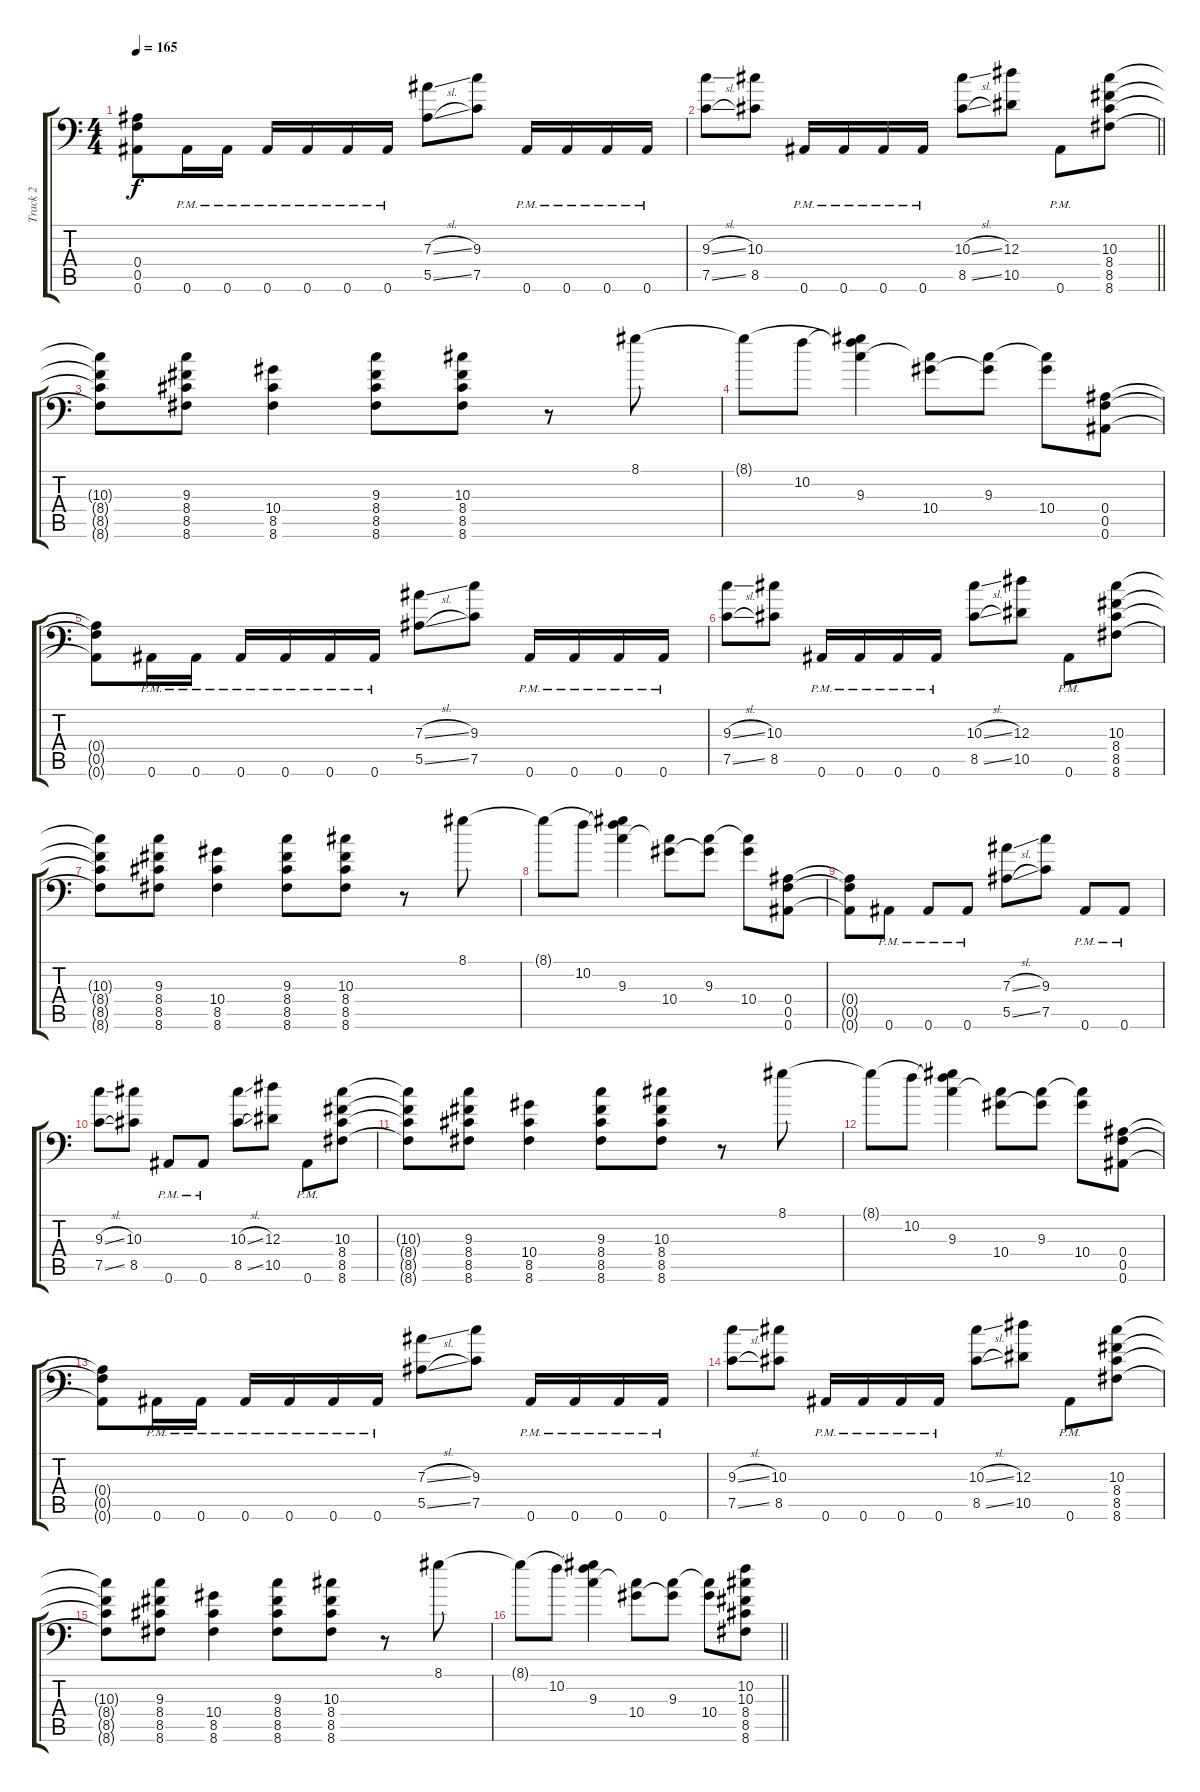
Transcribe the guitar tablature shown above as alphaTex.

\track ("Track 2" "Track 2") {instrument distortionguitar}
\staff {score tabs}
\tuning (C4 G3 Eb3 Bb2 F2 Bb1) {hide}
\ts (4 4)
\section ("" "")
\tempo 165
\clef f4
\ks c
(0.4{t} 0.5{t} 0.6{t}).8{dy f} 0.6{pm}.16 0.6{pm}.16 0.6{pm}.16 0.6{pm}.16 0.6{pm}.16 0.6{pm}.16 (7.3{sl} 5.5{sl}).8 (9.3 7.5).8 0.6{pm}.16 0.6{pm}.16 0.6{pm}.16 0.6{pm}.16 |
\barLineRight lightlight
(9.3{sl} 7.5{sl}).8 (10.3 8.5).8 0.6{pm}.16 0.6{pm}.16 0.6{pm}.16 0.6{pm}.16 (10.3{sl} 8.5{sl}).8 (12.3 10.5).8 0.6{pm}.8 (10.3 8.4 8.5 8.6).8 |
\section ("" "")
(10.3{t} 8.4{t} 8.5{t} 8.6{t}).8 (9.3 8.4 8.5 8.6).8 (10.4 8.5 8.6).4 (9.3 8.4 8.5 8.6).8 (10.3 8.4 8.5 8.6).8 r.8 8.1.8 |
8.1{t}.8 10.2.8 (8.1{t} 10.2{t} 9.3).4 (9.3{t} 10.4).8 (9.3 10.4{t}).8 (9.3{t} 10.4).8 (0.4 0.5 0.6).8 |
(0.4{t} 0.5{t} 0.6{t}).8 0.6{pm}.16 0.6{pm}.16 0.6{pm}.16 0.6{pm}.16 0.6{pm}.16 0.6{pm}.16 (7.3{sl} 5.5{sl}).8 (9.3 7.5).8 0.6{pm}.16 0.6{pm}.16 0.6{pm}.16 0.6{pm}.16 |
(9.3{sl} 7.5{sl}).8 (10.3 8.5).8 0.6{pm}.16 0.6{pm}.16 0.6{pm}.16 0.6{pm}.16 (10.3{sl} 8.5{sl}).8 (12.3 10.5).8 0.6{pm}.8 (10.3 8.4 8.5 8.6).8 |
(10.3{t} 8.4{t} 8.5{t} 8.6{t}).8 (9.3 8.4 8.5 8.6).8 (10.4 8.5 8.6).4 (9.3 8.4 8.5 8.6).8 (10.3 8.4 8.5 8.6).8 r.8 8.1.8 |
8.1{t}.8 10.2.8 (8.1{t} 10.2{t} 9.3).4 (9.3{t} 10.4).8 (9.3 10.4{t}).8 (9.3{t} 10.4).8 (0.4 0.5 0.6).8 |
(0.4{t} 0.5{t} 0.6{t}).8 0.6{pm}.8 0.6{pm}.8 0.6{pm}.8 (7.3{sl} 5.5{sl}).8 (9.3 7.5).8 0.6{pm}.8 0.6{pm}.8 |
(9.3{sl} 7.5{sl}).8 (10.3 8.5).8 0.6{pm}.8 0.6{pm}.8 (10.3{sl} 8.5{sl}).8 (12.3 10.5).8 0.6{pm}.8 (10.3 8.4 8.5 8.6).8 |
(10.3{t} 8.4{t} 8.5{t} 8.6{t}).8 (9.3 8.4 8.5 8.6).8 (10.4 8.5 8.6).4 (9.3 8.4 8.5 8.6).8 (10.3 8.4 8.5 8.6).8 r.8 8.1.8 |
8.1{t}.8 10.2.8 (8.1{t} 10.2{t} 9.3).4 (9.3{t} 10.4).8 (9.3 10.4{t}).8 (9.3{t} 10.4).8 (0.4 0.5 0.6).8 |
(0.4{t} 0.5{t} 0.6{t}).8 0.6{pm}.16 0.6{pm}.16 0.6{pm}.16 0.6{pm}.16 0.6{pm}.16 0.6{pm}.16 (7.3{sl} 5.5{sl}).8 (9.3 7.5).8 0.6{pm}.16 0.6{pm}.16 0.6{pm}.16 0.6{pm}.16 |
(9.3{sl} 7.5{sl}).8 (10.3 8.5).8 0.6{pm}.16 0.6{pm}.16 0.6{pm}.16 0.6{pm}.16 (10.3{sl} 8.5{sl}).8 (12.3 10.5).8 0.6{pm}.8 (10.3 8.4 8.5 8.6).8 |
(10.3{t} 8.4{t} 8.5{t} 8.6{t}).8 (9.3 8.4 8.5 8.6).8 (10.4 8.5 8.6).4 (9.3 8.4 8.5 8.6).8 (10.3 8.4 8.5 8.6).8 r.8 8.1.8 |
\barLineRight lightlight
8.1{t}.8 10.2.8 (8.1{t} 10.2{t} 9.3).4 (9.3{t} 10.4).8 (9.3 10.4{t}).8 (9.3{t} 10.4).8 (10.2 10.3 8.4 8.5 8.6).8
